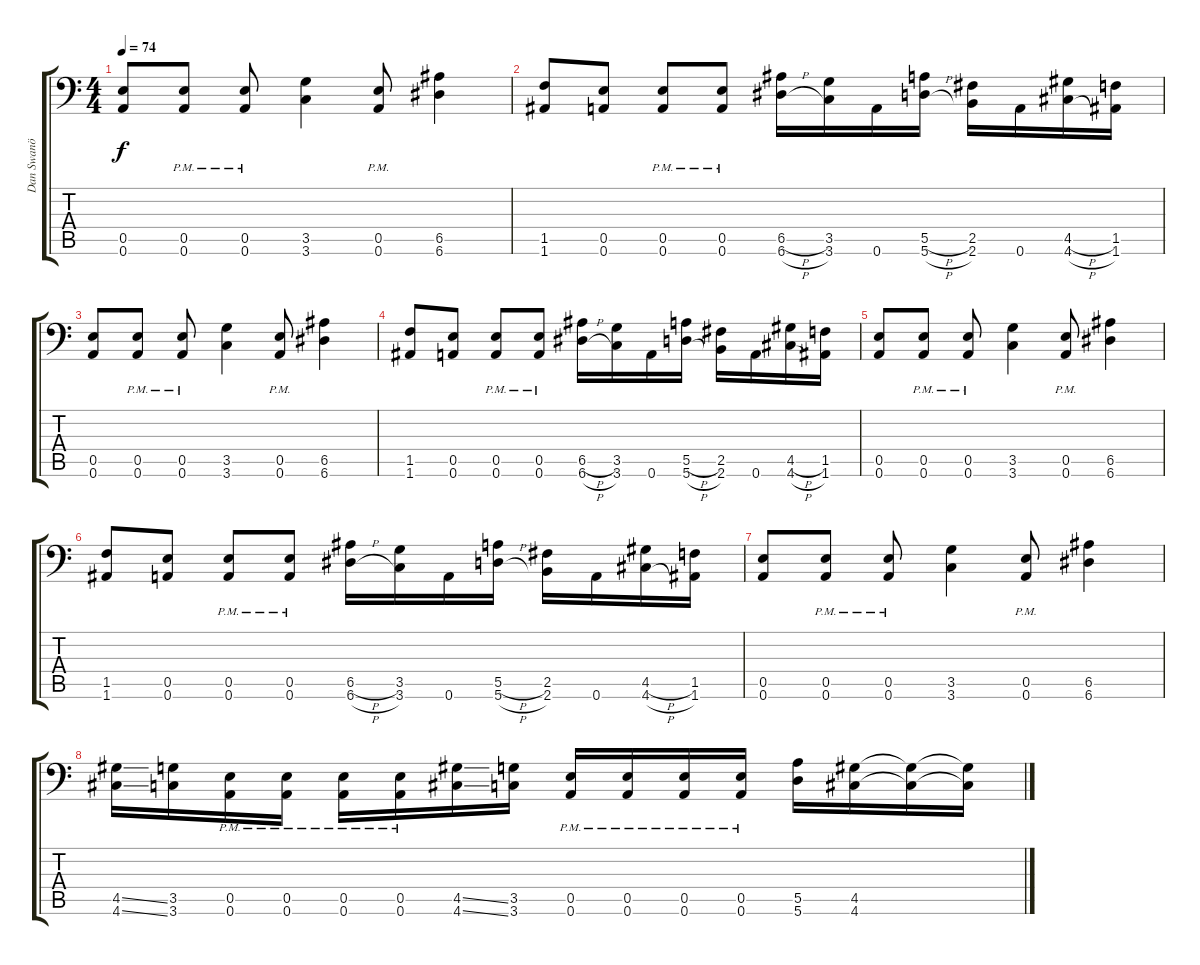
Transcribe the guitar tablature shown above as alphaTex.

\track ("Dan Swanö - Guitar" "Dan Swanö ") {instrument distortionguitar}
\staff {score tabs}
\tuning (B3 Gb3 D3 A2 E2 A1) {hide}
\ts (4 4)
\tempo 74
\clef f4
\ks c
(0.5 0.6).8{dy f} (0.5{pm} 0.6{pm}).8 (0.5{pm} 0.6{pm}).8 (3.5 3.6).4 (0.5{pm} 0.6{pm}).8 (6.5 6.6).4 |
(1.5 1.6).8 (0.5 0.6).8 (0.5{pm} 0.6{pm}).8 (0.5{pm} 0.6{pm}).8 (6.5{h} 6.6{h}).16 (3.5 3.6).16 0.6.16 (5.5{h} 5.6{h}).16 (2.5 2.6).16 0.6.16 (4.5{h} 4.6{h}).16 (1.5 1.6).16 |
(0.5 0.6).8 (0.5{pm} 0.6{pm}).8 (0.5{pm} 0.6{pm}).8 (3.5 3.6).4 (0.5{pm} 0.6{pm}).8 (6.5 6.6).4 |
(1.5 1.6).8 (0.5 0.6).8 (0.5{pm} 0.6{pm}).8 (0.5{pm} 0.6{pm}).8 (6.5{h} 6.6{h}).16 (3.5 3.6).16 0.6.16 (5.5{h} 5.6{h}).16 (2.5 2.6).16 0.6.16 (4.5{h} 4.6{h}).16 (1.5 1.6).16 |
(0.5 0.6).8 (0.5{pm} 0.6{pm}).8 (0.5{pm} 0.6{pm}).8 (3.5 3.6).4 (0.5{pm} 0.6{pm}).8 (6.5 6.6).4 |
(1.5 1.6).8 (0.5 0.6).8 (0.5{pm} 0.6{pm}).8 (0.5{pm} 0.6{pm}).8 (6.5{h} 6.6{h}).16 (3.5 3.6).16 0.6.16 (5.5{h} 5.6{h}).16 (2.5 2.6).16 0.6.16 (4.5{h} 4.6{h}).16 (1.5 1.6).16 |
(0.5 0.6).8 (0.5{pm} 0.6{pm}).8 (0.5{pm} 0.6{pm}).8 (3.5 3.6).4 (0.5{pm} 0.6{pm}).8 (6.5 6.6).4 |
(4.5{ss} 4.6{ss}).16 (3.5 3.6).16 (0.5{pm} 0.6{pm}).16 (0.5{pm} 0.6{pm}).16 (0.5{pm} 0.6{pm}).16 (0.5{pm} 0.6{pm}).16 (4.5{ss} 4.6{ss}).16 (3.5 3.6).16 (0.5{pm} 0.6{pm}).16 (0.5{pm} 0.6{pm}).16 (0.5{pm} 0.6{pm}).16 (0.5{pm} 0.6{pm}).16 (5.5 5.6).16 (4.5 4.6).16 (4.5{t} 4.6{t}).16 (4.5{t} 4.6{t}).16
